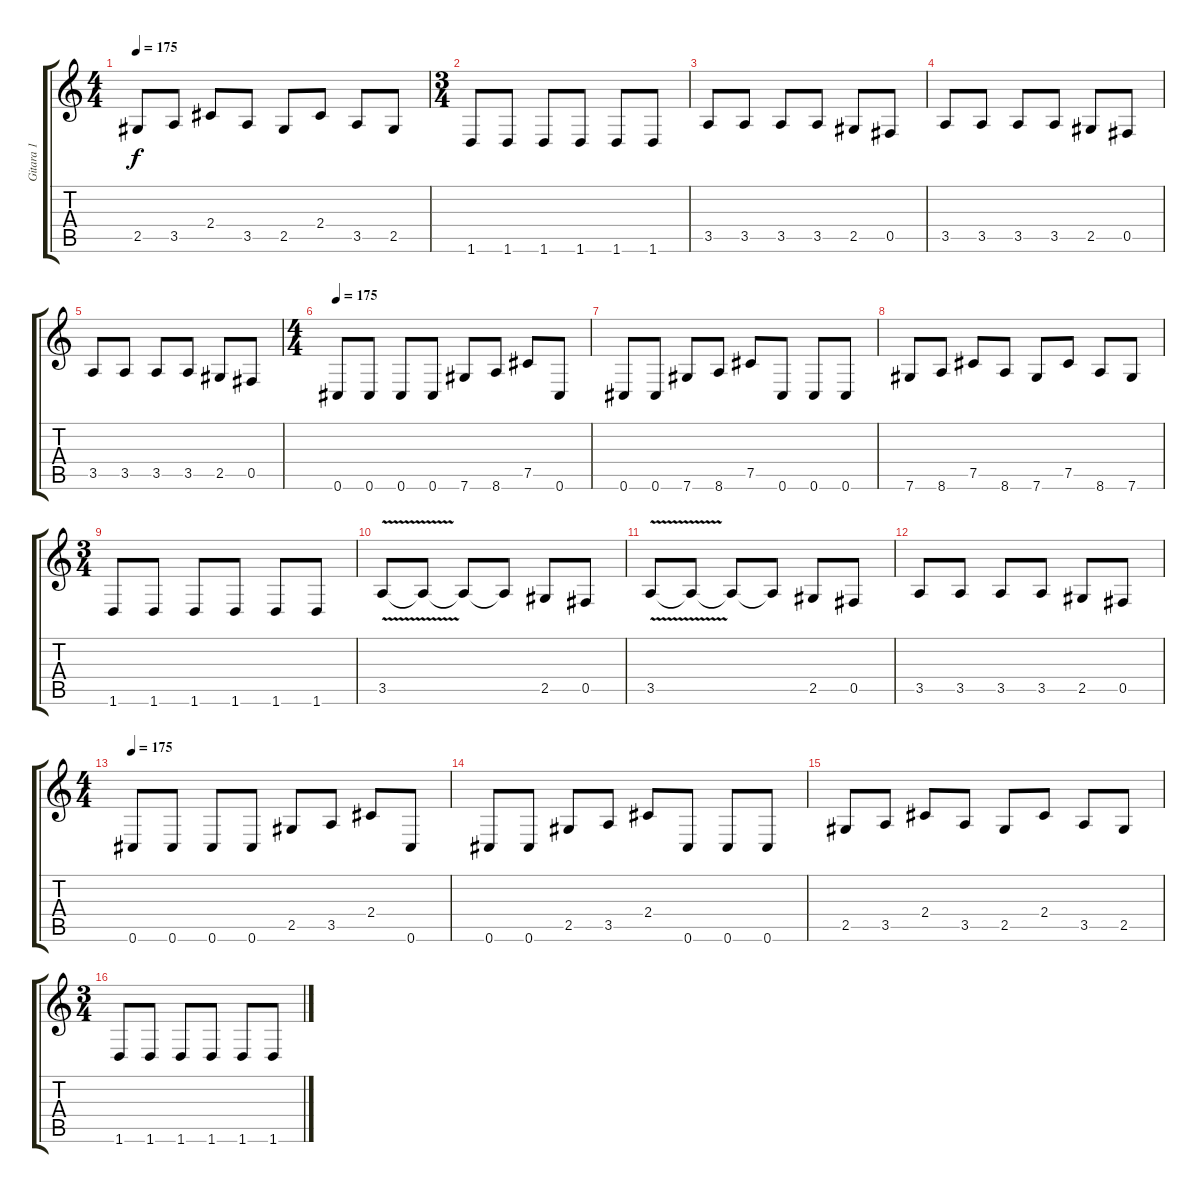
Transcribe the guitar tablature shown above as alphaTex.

\track ("Gitara 1" "Gitara 1") {instrument distortionguitar}
\staff {score tabs}
\tuning (Db4 Ab3 E3 B2 Gb2 Db2) {hide}
\ts (4 4)
\tempo 175
\clef g2
\ks c
2.5.8{dy f} 3.5.8 2.4.8 3.5.8 2.5.8 2.4.8 3.5.8 2.5.8 |
\ts (3 4)
1.6.8 1.6.8 1.6.8 1.6.8 1.6.8 1.6.8 |
3.5.8 3.5.8 3.5.8 3.5.8 2.5.8 0.5.8 |
3.5.8 3.5.8 3.5.8 3.5.8 2.5.8 0.5.8 |
3.5.8 3.5.8 3.5.8 3.5.8 2.5.8 0.5.8 |
\ts (4 4)
\tempo 175
0.6.8 0.6.8 0.6.8 0.6.8 7.6.8 8.6.8 7.5.8 0.6.8 |
0.6.8 0.6.8 7.6.8 8.6.8 7.5.8 0.6.8 0.6.8 0.6.8 |
7.6.8 8.6.8 7.5.8 8.6.8 7.6.8 7.5.8 8.6.8 7.6.8 |
\ts (3 4)
1.6.8 1.6.8 1.6.8 1.6.8 1.6.8 1.6.8 |
3.5{v}.8 3.5{t}.8 3.5{t}.8 3.5{t}.8 2.5.8 0.5.8 |
3.5{v}.8 3.5{t}.8 3.5{t}.8 3.5{t}.8 2.5.8 0.5.8 |
3.5.8 3.5.8 3.5.8 3.5.8 2.5.8 0.5.8 |
\ts (4 4)
\tempo 175
0.6.8 0.6.8 0.6.8 0.6.8 2.5.8 3.5.8 2.4.8 0.6.8 |
0.6.8 0.6.8 2.5.8 3.5.8 2.4.8 0.6.8 0.6.8 0.6.8 |
2.5.8 3.5.8 2.4.8 3.5.8 2.5.8 2.4.8 3.5.8 2.5.8 |
\ts (3 4)
1.6.8 1.6.8 1.6.8 1.6.8 1.6.8 1.6.8
